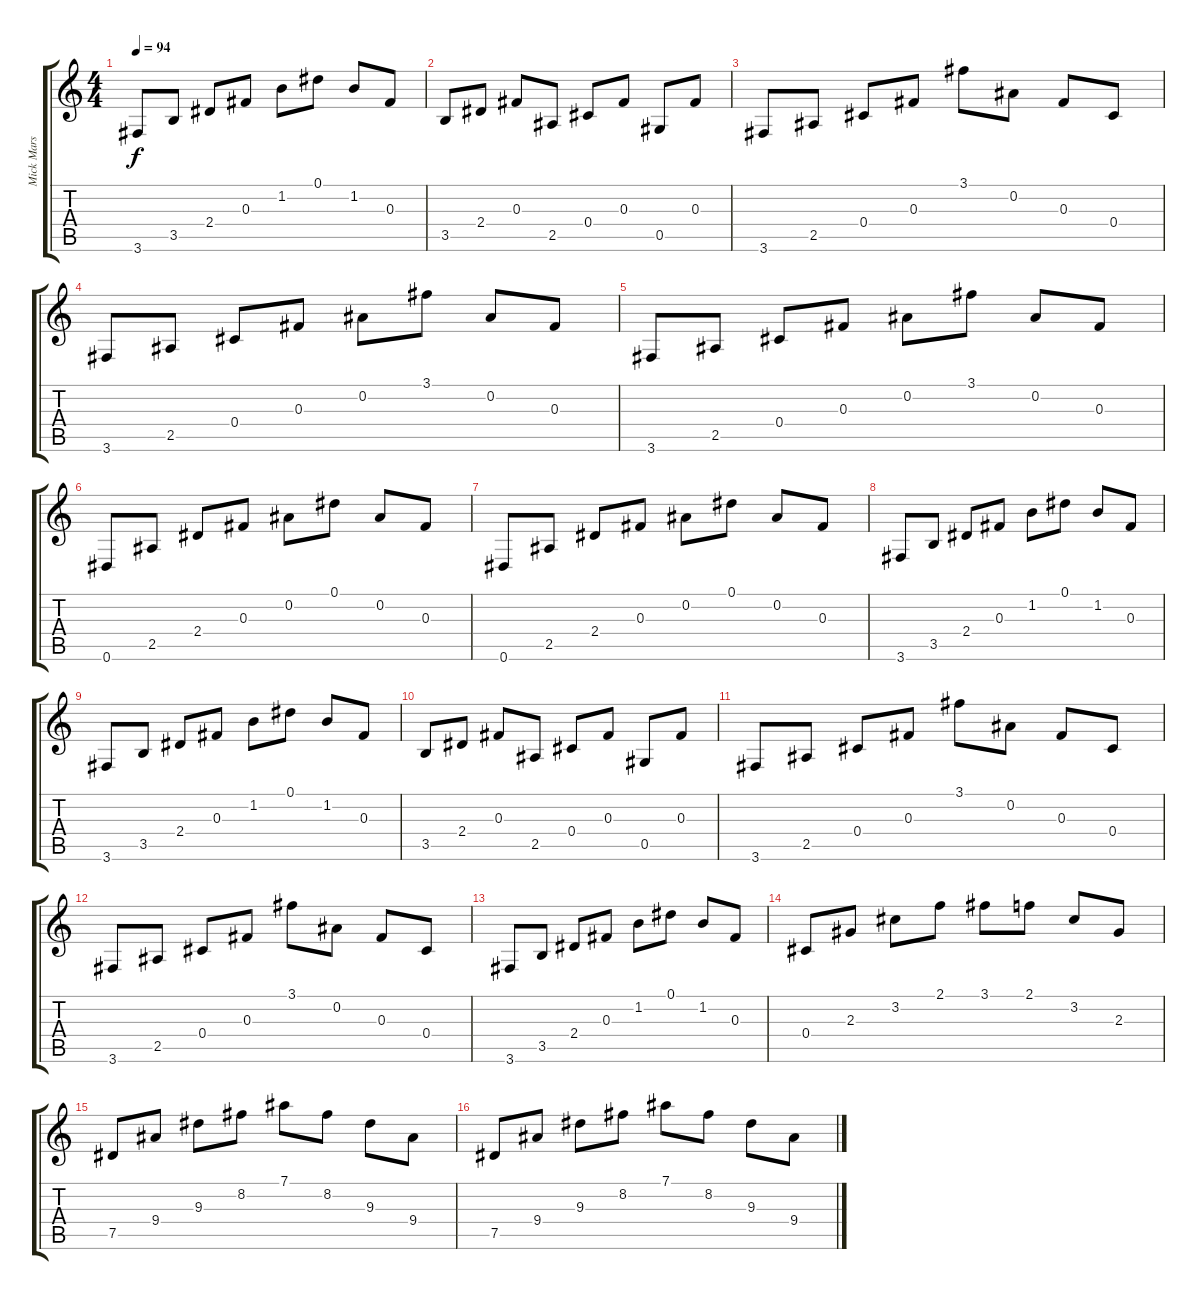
\track ("Mick Mars" "Mick Mars") {instrument electricguitarclean}
\staff {score tabs}
\tuning (Eb4 Bb3 Gb3 Db3 Ab2 Eb2) {hide}
\ts (4 4)
\tempo 94
\clef g2
\ks c
3.6.8{dy f} 3.5.8 2.4.8 0.3.8 1.2.8 0.1.8 1.2.8 0.3.8 |
3.5.8 2.4.8 0.3.8 2.5.8 0.4.8 0.3.8 0.5.8 0.3.8 |
3.6.8 2.5.8 0.4.8 0.3.8 3.1.8 0.2.8 0.3.8 0.4.8 |
3.6.8 2.5.8 0.4.8 0.3.8 0.2.8 3.1.8 0.2.8 0.3.8 |
3.6.8 2.5.8 0.4.8 0.3.8 0.2.8 3.1.8 0.2.8 0.3.8 |
0.6.8 2.5.8 2.4.8 0.3.8 0.2.8 0.1.8 0.2.8 0.3.8 |
0.6.8 2.5.8 2.4.8 0.3.8 0.2.8 0.1.8 0.2.8 0.3.8 |
3.6.8 3.5.8 2.4.8 0.3.8 1.2.8 0.1.8 1.2.8 0.3.8 |
3.6.8 3.5.8 2.4.8 0.3.8 1.2.8 0.1.8 1.2.8 0.3.8 |
3.5.8 2.4.8 0.3.8 2.5.8 0.4.8 0.3.8 0.5.8 0.3.8 |
3.6.8 2.5.8 0.4.8 0.3.8 3.1.8 0.2.8 0.3.8 0.4.8 |
3.6.8 2.5.8 0.4.8 0.3.8 3.1.8 0.2.8 0.3.8 0.4.8 |
3.6.8 3.5.8 2.4.8 0.3.8 1.2.8 0.1.8 1.2.8 0.3.8 |
0.4.8 2.3.8 3.2.8 2.1.8 3.1.8 2.1.8 3.2.8 2.3.8 |
7.5.8 9.4.8 9.3.8 8.2.8 7.1.8 8.2.8 9.3.8 9.4.8 |
7.5.8 9.4.8 9.3.8 8.2.8 7.1.8 8.2.8 9.3.8 9.4.8
